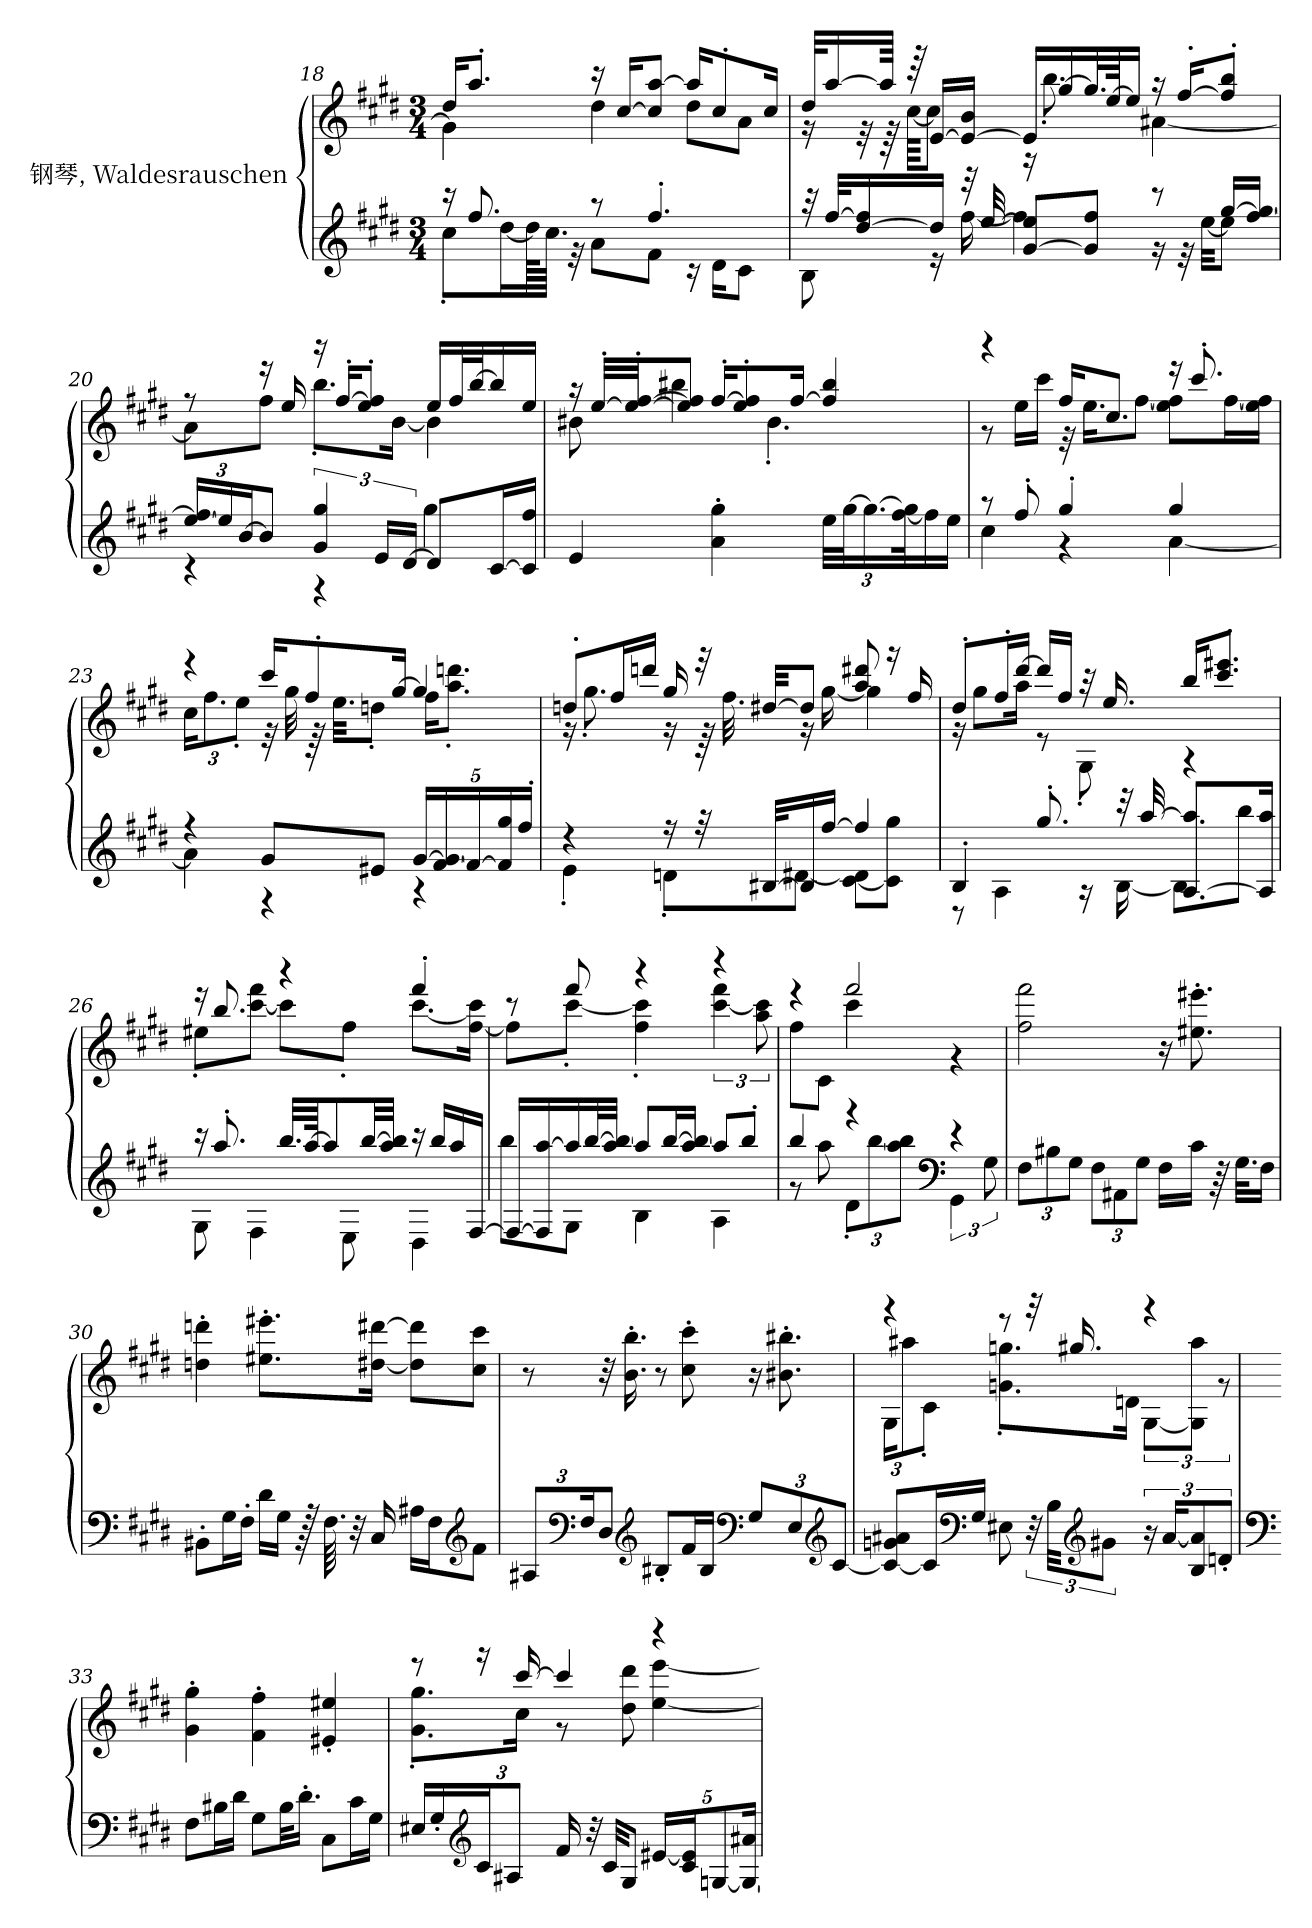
**kern	**kern
*part1	*part1
*staff2	*staff1
*I"钢琴, Waldesrauschen	*
*clefG2	*clefG2
*k[f#c#g#d#]	*k[f#c#g#d#]
*M3/4	*M3/4
=18	=18
*^	*^
16r	8cc#'\L	16dd#/KL	4g#\]
8.ff#/	.	8.aa'/J	.
.	[16dd#\L	.	.
.	128dd#\KLL]	.	.
.	64.cc#\JJJJ	.	.
.	32r	.	.
8r	8a\L	16r	4dd#\
.	.	[16cc#/KL	.
4.ff#'/	8f#\J	8cc#/] [8aa/J	.
.	16r	16aa/KL]	8dd#\L
.	16d#\KL	8cc#'/	.
.	8c#\J	.	8a\J
.	.	16cc#/Jk	.
!!LO:LB:g=z	!!
=19	=19	=19	=19
32r	8B\	32dd#/KLL	16r
[32ff#/KLL	.	[16aa/	.
[16dd#/ 16ff#/]	.	.	32r
.	.	64aa/JJkk]	64r
.	.	64r	[64cc#\KKKL
16dd#/JJ]	16r	[16e/LL	8cc#\J]
32r	[16ff#\	16e/_ 16b/JJ	.
[32ee/	.	.	.
[8g#/ 8ee/]L	4ff#\]	16e/LL]	16r
.	.	[16gg#/	8.bb'\
8g#/] 8ff#/J	.	32.gg#/L]	.
.	.	[64ee/JK	.
.	.	16ee/JJ]	.
8r	16r	16r	[4a#X\
.	32r	[16ff#'/KL	.
.	[32ee\KKL	.	.
[16gg#/LL	8ee\J]	8ff#/]' 8bb/'J	.
[16ff#/ 16gg#/]JJ	.	.	.
!!LO:LB:g=z	!!
=20	=20	=20	=20
*Xbrackettup	*	*	*
[24ee/ 24ff#/]LL	4r	8r	8a#\L]
24ee/]	.	.	.
[24b/J	.	.	.
8b/J]	.	16r	8ff#\J
.	.	16ee/	.
*brackettup	*	*	*
6g#/ 6gg#/	4r	16r	8.bb'\L
.	.	[16ff#'/KL	.
.	.	8ee/' 8ff#/]'J	.
24e/LL	.	.	.
.	.	.	[16b\Jk
[24d#/JJ	.	.	.
8d#/L]	4gg#\	16ee/LL	4b\]
.	.	32ff#/L	.
.	.	[32bb/J	.
[16c#/L	.	16bb/]	.
16c#/] 16ff#/JJ	.	16ee/JJ	.
*v	*v	*	*
=21	=21	=21
4e/	16r	8b#X\
.	[32ee'/LLL	.
.	32ee/_' [32ff#/'JJ	.
.	8ee/] 8ff#/]J	4bb#X\
4a\' 4gg#\'	[16ff#'/KL	.
.	8ee/' 8ff#/]'	.
.	.	4.b#'\
.	[16ff#/Jk	.
*Xbrackettup	*	*
48ee\LLL	4ff#/] 4bb#/	.
[48gg#\J	.	.
24.gg#\_	.	.
[48ff#\ 48gg#\]K	.	.
16ff#\]	.	.
16ee\JJ	.	.
!!LO:LB:g=z	!!
=22	=22	=22
*^	*	*
8r	4cc#\	4r	8r
8ff#'/	.	.	16ee\LL
.	.	.	16ccc#\JJ
4gg#'/	4r	16ff#/KL	32r
.	.	.	16.ee\KL
.	.	8.cc#/J	.
.	.	.	[8ff#\J
4gg#/	[4a\	16r	8ee\ 8ff#\]L
.	.	8.ccc#'/	.
.	.	.	[16ff#\L
.	.	.	16ee\ 16ff#\]JJ
=23	=23	=23	=23
*	*	*	*Xbrackettup
4r	4a\]	4r	24cc#\KL
.	.	.	12.ff#\
.	.	.	12ee'\J
8g#/L	4r	16ccc#/KL	32r
.	.	.	32gg#\
.	.	8ff#'/	64r
.	.	.	32.ee\KKL
8e#X/J	.	.	8ddn'\J
.	.	[16gg#/Jk	.
[20g#/LL	4r	4gg#/]	16ff#\KL
[20f#/ 20g#/]	.	.	.
.	.	.	8.aa\' 8.dddn\'J
20f#/_	.	.	.
20f#/] 20gg#/	.	.	.
20ff#'/JJ	.	.	.
!!LO:PB:g=z	!!
=24	=24	=24	=24
4r	4e'\	8ddn'/L	16r
.	.	.	8.gg#'\
.	.	16ff#/L	.
.	.	16dddn/JJ	.
16r	8dn'\L	16gg#/	16r
32r	.	32r	64r
.	.	.	32.ff#\
[32B#X/KLL	.	[32dd#X/KKL	.
16B#/]	[8d#X\J	8dd#/J]	16r
[16ff#/JJ	.	.	[16gg#\
4ff#/]	[8c#\ 8d#\]L	8aa/ 8ddd#X/	4gg#\]
.	8c#\] 8gg#\J	16r	.
.	.	16ff#/	.
=25	=25	=25	=25
4B'/	8r	8dd#'/L	16r
.	.	.	8gg#\L
.	4A\	16ff#'/L	.
.	.	[16ddd#/JJ	16aa\Jk
8.gg#'/	.	16ddd#/LL]	8r
.	.	16ff#/JJ	.
.	16r	32r	8G#'\
.	.	16.ee/	.
32r	[16B\	.	.
[32aa/	.	.	.
[8.A/ 8.aa/]L	8B\L]	16bb/KL	4r
.	.	8.ccc#/' 8.eee#X/'J	.
.	8bb\J	.	.
16A/] 16aa/Jk	.	.	.
!!LO:LB:g=z	!!
=26	=26	=26	=26
16r	8G#\	16r	8ee#X'\L
8.aa'/	.	8.bb/	.
.	4F#\	.	[8ccc#\ 8fff#\J
32.bb/LLL	.	4r	8ccc#\L]
[64aa/JJK	.	.	.
8aa/]	.	.	.
.	8E\	.	8ff#'\J
[32bb/LL	.	.	.
32aa/ 32bb/]JJJ	.	.	.
16r	4D#\	4fff#'/	[8.ccc#\L
16bb/LL	.	.	.
16aa/	.	.	.
[16F#/JJ	.	.	[16ff#\ 16ccc#\]Jk
=27	=27	=27	=27
16F#/LL_	8bb\L	8r	8ff#\L]
16F#/] [16aa/	.	.	.
16aa/]	8G#\J	8fff#/	[8ccc#'\J
[32bb/L	.	.	.
[32aa/ 32bb/]JJJ	.	.	.
8aa/L]	4B\	4r	4ff#\' 4ccc#\]'
[16bb/L	.	.	.
[16aa/ 16bb/]JJ	.	.	.
*	*	*	*brackettup
8aa/L]	4A\	4r	[6ccc#\ 6fff#\
8bb'/J	.	.	.
.	.	.	12aa\ 12ccc#\]
!!LO:LB:g=z	!!
=28	=28	=28	=28
4bb/	8r	4r	8ff#\L
.	8aa\	.	8c#\J
4r	12d#'\L	2fff#/	4ccc#\
.	[12bb\	.	.
.	12aa\ 12bb\]J	.	.
*clefF4	*	*	*
*	*brackettup	*	*
4r	6GG#\	.	4r
.	12G#\	.	.
*v	*v	*	*
*	*v	*v
=29	=29
*Xbrackettup	*
12F#\L	2ff#\ 2fff#\
12B#X\	.
12G#\J	.
12F#\L	.
12AA#X\	.
12G#\J	.
16F#\LL	16r
16c#\JJ	8.ee#X\' 8.eee#X\'
64r	.
32.G#\KLL	.
16F#\JJ	.
=30	=30
8BB#X'\L	4ddn\' 4dddn\'
16G#\L	.
16F#'\JJ	.
16d#\LL	8.ee#X\' 8.eee#X\'L
16G#\JJ	.
128r	.
64.F#\	.
32r	.
16C#/	[16dd#X\ [16ddd#X\Jk
16A#X\LL	8dd#\] 8ddd#\]L
16F#\J	.
*clefG2	*
8f#\J	8cc#\ 8ccc#\J
!!LO:LB:g=z
=31	=31
12A#X/L	8r
*clefF4	*
24F#/K	.
8D#/J	32r
.	16.b\' 16.bb\'
*clefG2	*
8B#X'/L	8r
16f#/L	8cc#\' 8ccc#\'
16B#/JJ	.
*clefF4	*
12G#/L	16r
.	8.b#X\' 8.bb#X\'
12E/	.
*clefG2	*
[12c#/J	.
=32	=32
*	*^
*	*	*Xbrackettup
8c#/_ 8gn/ 8a#X/L	4r	24G#\KL
.	.	12aa#X\
16c#/L]	.	8c#'\J
*clefF4	*	*
16G#/JJ	.	.
8E#X\	8r	8.gn\' 8.ggn\'L
*brackettup	*	*
48r	32r	.
48B\KKL	.	.
.	16.gg#X/	.
*clefG2	*	*
12g#X\J	.	.
.	.	16dn\Jk
*	*	*brackettup
24r	4r	[12G#\L
[24a#/KL	.	.
12B/ 12a#/]	.	12G#\] 12aa#\J
12dn'/J	.	12r
*	*v	*v
!!LO:LB:g=z
=33	=33
*clefF4	*
8F#\L	4g#\' 4gg#\'
16B#X\L	.
16d#\JJ	.
8G#\L	4f#\' 4ff#\'
32B#\KL	.
16.d#'\JJ	.
8C#\L	4e#X/' 4ee#X/'
16c#\L	.
16G#\JJ	.
=34	=34
*	*^
16E#X/LL	8r	8.g#\' 8.gg#\'L
16G#'/	.	.
*clefG2	*	*
*Xbrackettup	*	*
24c#/J	16r	.
12A#X/J	.	.
.	[16ccc#/	16cc#\Jk
16f#/	4ccc#/]	8r
32r	.	.
32c#/KKL	.	.
8G#/J	.	8dd#\ 8ddd#\
[20e#X/LL	4r	[4ee\ [4eee\
20c#/ 20e#/]J	.	.
[10Gn/	.	.
20G/_ 20a#X/Jk	.	.
*	*v	*v
=	=
*-	*-
